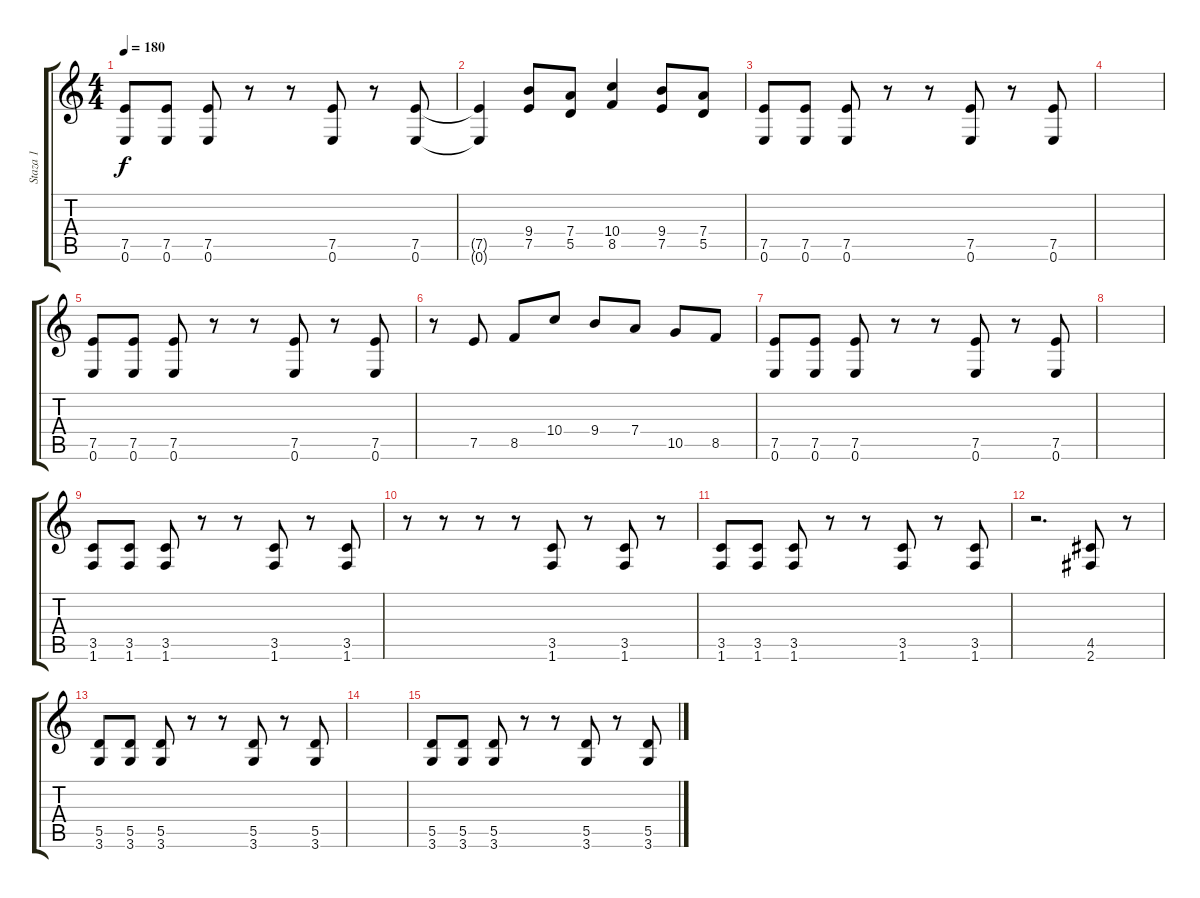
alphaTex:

\track ("Staza 1" "Staza 1") {instrument distortionguitar}
\staff {score tabs}
\tuning (E4 B3 G3 D3 A2 E2) {hide}
\ts (4 4)
\tempo 180
\clef g2
\ks c
(7.5 0.6).8{dy f} (7.5 0.6).8 (7.5 0.6).8 r.8 r.8 (7.5 0.6).8 r.8 (7.5 0.6).8 |
(7.5{t} 0.6{t}).4 (9.4 7.5).8 (7.4 5.5).8 (10.4 8.5).4 (9.4 7.5).8 (7.4 5.5).8 |
(7.5 0.6).8 (7.5 0.6).8 (7.5 0.6).8 r.8 r.8 (7.5 0.6).8 r.8 (7.5 0.6).8 |
|
(7.5 0.6).8 (7.5 0.6).8 (7.5 0.6).8 r.8 r.8 (7.5 0.6).8 r.8 (7.5 0.6).8 |
r.8 7.5.8 8.5.8 10.4.8 9.4.8 7.4.8 10.5.8 8.5.8 |
(7.5 0.6).8 (7.5 0.6).8 (7.5 0.6).8 r.8 r.8 (7.5 0.6).8 r.8 (7.5 0.6).8 |
|
(3.5 1.6).8 (3.5 1.6).8 (3.5 1.6).8 r.8 r.8 (3.5 1.6).8 r.8 (3.5 1.6).8 |
r.8 r.8 r.8 r.8 (3.5 1.6).8 r.8 (3.5 1.6).8 r.8 |
(3.5 1.6).8 (3.5 1.6).8 (3.5 1.6).8 r.8 r.8 (3.5 1.6).8 r.8 (3.5 1.6).8 |
r.2{d} (4.5 2.6).8 r.8 |
(5.5 3.6).8 (5.5 3.6).8 (5.5 3.6).8 r.8 r.8 (5.5 3.6).8 r.8 (5.5 3.6).8 |
|
(5.5 3.6).8 (5.5 3.6).8 (5.5 3.6).8 r.8 r.8 (5.5 3.6).8 r.8 (5.5 3.6).8
